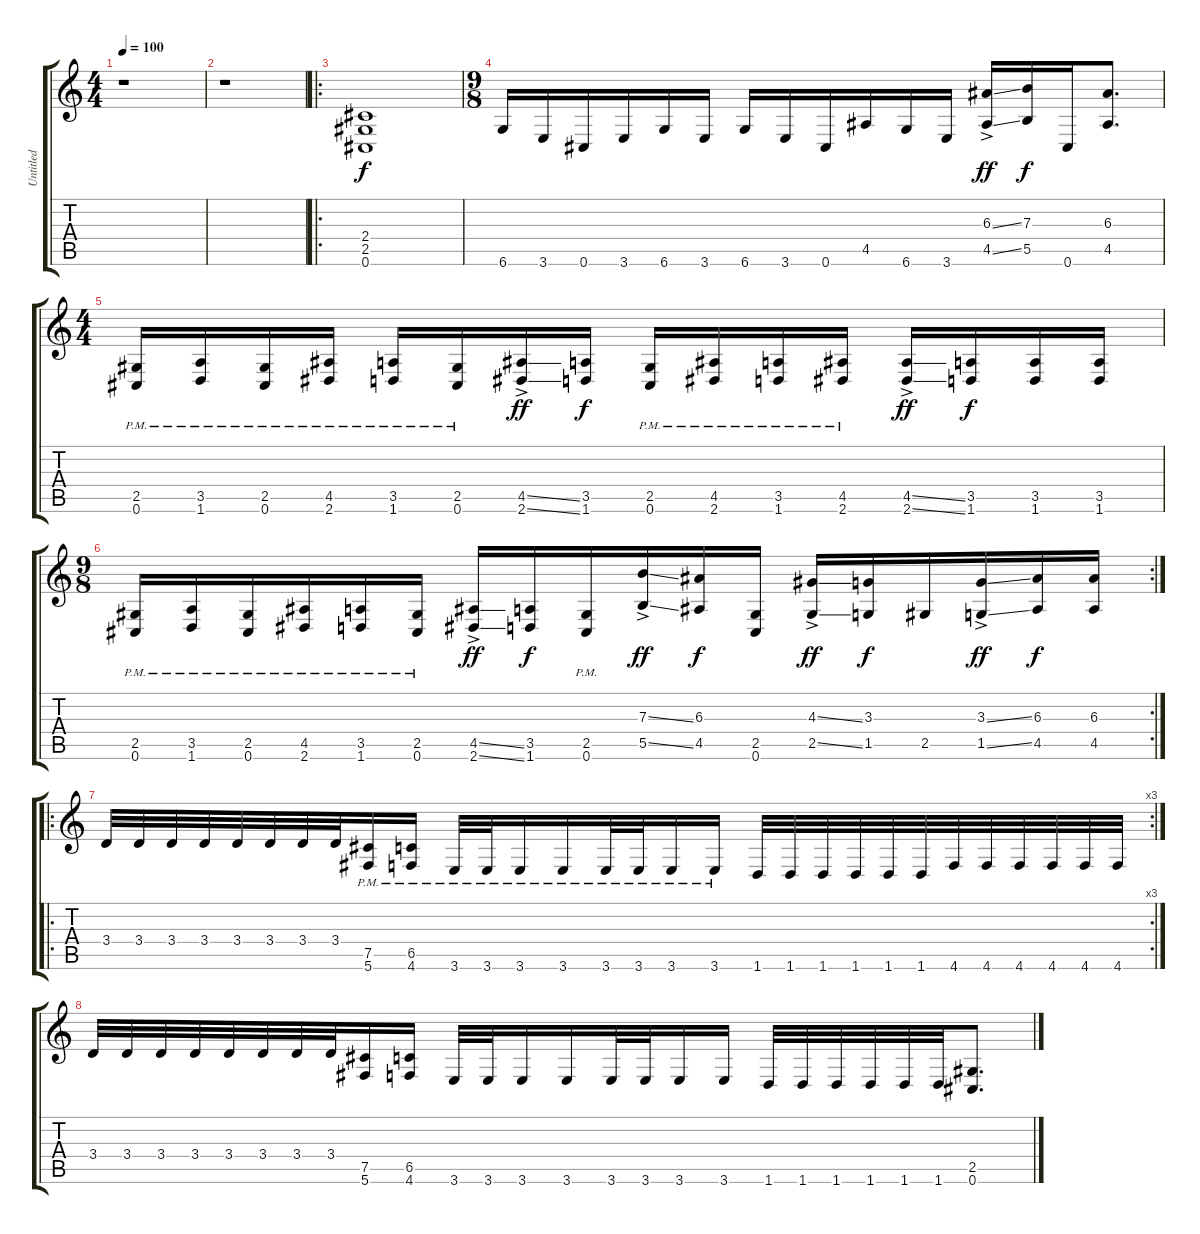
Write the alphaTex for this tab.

\track ("Untitled" "Untitled") {instrument distortionguitar}
\staff {score tabs}
\tuning (Db4 Ab3 E3 B2 Gb2 Db2) {hide}
\ts (4 4)
\tempo 100
\clef g2
\ks c
r.1{dy f} |
r.1 |
\ro
(2.4 2.5 0.6).1 |
\ts (9 8)
6.6.16 3.6.16 0.6.16 3.6.16 6.6.16 3.6.16 6.6.16 3.6.16 0.6.16 4.5.16 6.6.16 3.6.16 (6.3{ss ac} 4.5{ss ac}).16{dy ff} (7.3 5.5).16{dy f} 0.6.16 (6.3 4.5).8{d} |
\ts (4 4)
(2.5{pm} 0.6{pm}).16 (3.5{pm} 1.6{pm}).16 (2.5{pm} 0.6{pm}).16 (4.5{pm} 2.6{pm}).16 (3.5{pm} 1.6{pm}).16 (2.5{pm} 0.6{pm}).16 (4.5{ss ac} 2.6{ss ac}).16{dy ff} (3.5 1.6).16{dy f} (2.5{pm} 0.6{pm}).16 (4.5{pm} 2.6{pm}).16 (3.5{pm} 1.6{pm}).16 (4.5{pm} 2.6{pm}).16 (4.5{ss ac} 2.6{ss ac}).16{dy ff} (3.5 1.6).16{dy f} (3.5 1.6).16 (3.5 1.6).16 |
\rc 2
\ts (9 8)
(2.5{pm} 0.6{pm}).16 (3.5{pm} 1.6{pm}).16 (2.5{pm} 0.6{pm}).16 (4.5{pm} 2.6{pm}).16 (3.5{pm} 1.6{pm}).16 (2.5{pm} 0.6{pm}).16 (4.5{ss ac} 2.6{ss ac}).16{dy ff} (3.5 1.6).16{dy f} (2.5{pm} 0.6{pm}).16 (7.3{ss ac} 5.5{ss ac}).16{dy ff} (6.3 4.5).16{dy f} (2.5 0.6).16 (4.3{ss ac} 2.5{ss ac}).16{dy ff} (3.3 1.5).16{dy f} 2.5.16 (3.3{ss ac} 1.5{ss ac}).16{dy ff} (6.3 4.5).16{dy f} (6.3 4.5).16 |
\ro
\rc 3
3.4.32 3.4.32 3.4.32 3.4.32 3.4.32 3.4.32 3.4.32 3.4.32 (7.5{pm} 5.6{pm}).16 (6.5{pm} 4.6{pm}).16 3.6{pm}.32 3.6{pm}.32 3.6{pm}.16 3.6{pm}.16 3.6{pm}.32 3.6{pm}.32 3.6{pm}.16 3.6{pm}.16 1.6.32 1.6.32 1.6.32 1.6.32 1.6.32 1.6.32 4.6.32 4.6.32 4.6.32 4.6.32 4.6.32 4.6.32 |
3.4.32 3.4.32 3.4.32 3.4.32 3.4.32 3.4.32 3.4.32 3.4.32 (7.5 5.6).16 (6.5 4.6).16 3.6.32 3.6.32 3.6.16 3.6.16 3.6.32 3.6.32 3.6.16 3.6.16 1.6.32 1.6.32 1.6.32 1.6.32 1.6.32 1.6.32 (2.5 0.6).8{d}
